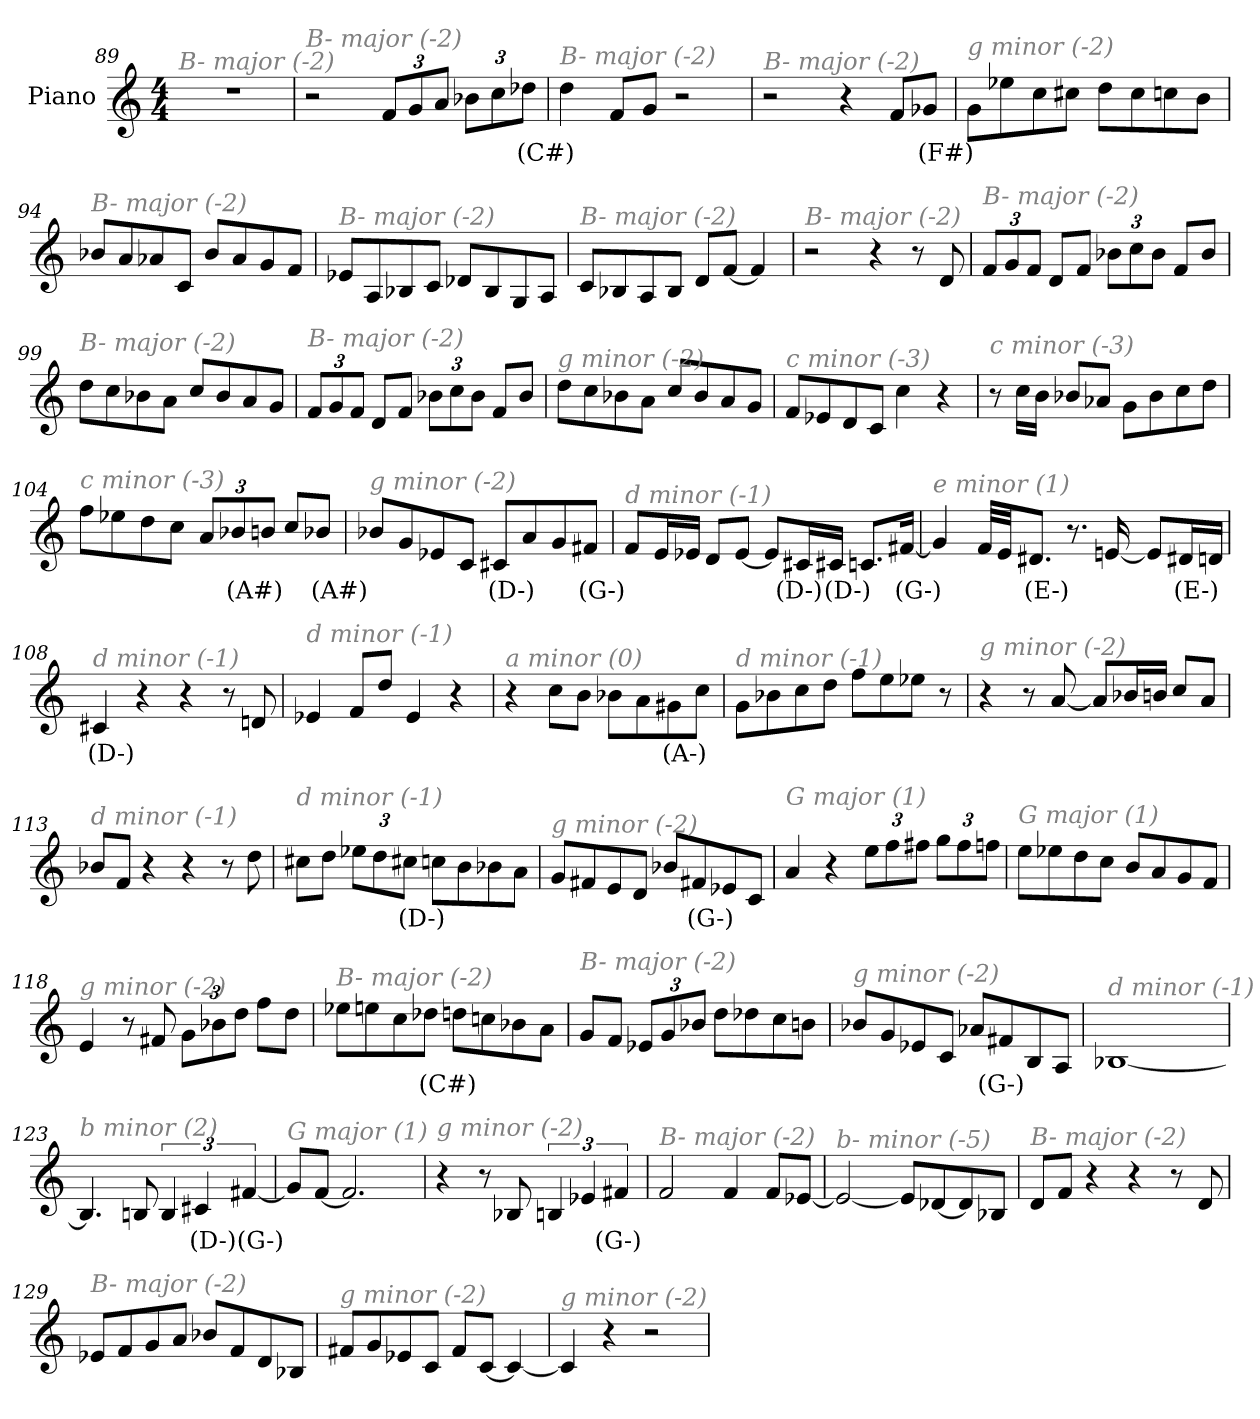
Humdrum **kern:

**kern	**text
*part1	*part1
*staff1	*staff1
*I"Piano	*
*I'Pno	*
*clefG2	*
*k[]	*
*M4/4	*
=89	=89
!LO:TX:i:color=#808080:t=B- major (-2)	!
1r	.
=90	=90
!LO:TX:i:color=#808080:t=B- major (-2)	!
2r	.
*Xbrackettup	*
12f/L	.
12g/	.
12a/J	.
12b-X\L	.
12cc\	.
12dd-Xi\J	(C#)
!!LO:PB:g=z
=91	=91
!LO:TX:i:color=#808080:t=B- major (-2)	!
4dd\	.
8f/L	.
8g/J	.
2r	.
=92	=92
!LO:TX:i:color=#808080:t=B- major (-2)	!
2r	.
4r	.
8f/L	.
8g-Xi/J	(F#)
=93	=93
!LO:TX:i:color=#808080:t=g minor (-2)	!
8g\L	.
8ee-X\	.
8cc\	.
8cc#X\J	.
8dd\L	.
8cc#\	.
8ccn\	.
8b\J	.
=94	=94
!LO:TX:i:color=#808080:t=B- major (-2)	!
8b-X/L	.
8a/	.
8a-X/	.
8c/J	.
8b-/L	.
8a-/	.
8g/	.
8f/J	.
=95	=95
!LO:TX:i:color=#808080:t=B- major (-2)	!
8e-X/L	.
8A/	.
8B-X/	.
8c/J	.
8d-X/L	.
8B-/	.
8G/	.
8A/J	.
!!LO:LB:g=z
=96	=96
!LO:TX:i:color=#808080:t=B- major (-2)	!
8c/L	.
8B-X/	.
8A/	.
8B-/J	.
8d/L	.
[8f/J	.
4f/]	.
=97	=97
!LO:TX:i:color=#808080:t=B- major (-2)	!
2r	.
4r	.
8r	.
8d/	.
=98	=98
!LO:TX:i:color=#808080:t=B- major (-2)	!
12f/L	.
12g/	.
12f/J	.
8d/L	.
8f/J	.
12b-X\L	.
12cc\	.
12b-\J	.
8f/L	.
8b-/J	.
=99	=99
!LO:TX:i:color=#808080:t=B- major (-2)	!
8dd\L	.
8cc\	.
8b-X\	.
8a\J	.
8cc/L	.
8b-/	.
8a/	.
8g/J	.
!!LO:LB:g=z
=100	=100
!LO:TX:i:color=#808080:t=B- major (-2)	!
12f/L	.
12g/	.
12f/J	.
8d/L	.
8f/J	.
12b-X\L	.
12cc\	.
12b-\J	.
8f/L	.
8b-/J	.
=101	=101
!LO:TX:i:color=#808080:t=g minor (-2)	!
8dd\L	.
8cc\	.
8b-X\	.
8a\J	.
8cc/L	.
8b-/	.
8a/	.
8g/J	.
=102	=102
!LO:TX:i:color=#808080:t=c minor (-3)	!
8f/L	.
8e-X/	.
8d/	.
8c/J	.
4cc\	.
4r	.
=103	=103
!LO:TX:i:color=#808080:t=c minor (-3)	!
8r	.
16cc\LL	.
16b\JJ	.
8b-X/L	.
8a-X/J	.
8g\L	.
8b-\	.
8cc\	.
8dd\J	.
!!LO:LB:g=z
=104	=104
!LO:TX:i:color=#808080:t=c minor (-3)	!
8ff\L	.
8ee-X\	.
8dd\	.
8cc\J	.
12a/L	.
12b-Xi/	(A#)
12b/J	.
8cc/L	.
8b-Xi/J	(A#)
=105	=105
!LO:TX:i:color=#808080:t=g minor (-2)	!
8b-X/L	.
8g/	.
8e-X/	.
8c/J	.
8c#Xi/L	(D-)
8a/	.
8g/	.
8f#Xi/J	(G-)
=106	=106
!LO:TX:i:color=#808080:t=d minor (-1)	!
8f/L	.
16e/L	.
16e-X/JJ	.
8d/L	.
[8e-/J	.
8e-/L]	.
16c#Xi/L	(D-)
16c#Xi/JJ	(D-)
8.c/L	.
[16f#Xi/Jk	(G-)
!!LO:LB:g=z
=107	=107
!LO:TX:i:color=#808080:t=e minor (1)	!
4g-/]	.
32f/LLL	.
32e/JJ	.
8.d#Xi/J	(E-)
8.r	.
[16en/	.
8e/L]	.
16d#Xi/L	(E-)
16d/JJ	.
=108	=108
!LO:TX:i:color=#808080:t=d minor (-1)	!
4c#Xi/	(D-)
4r	.
4r	.
8r	.
8dn/	.
=109	=109
!LO:TX:i:color=#808080:t=d minor (-1)	!
4e-X/	.
8f/L	.
8dd/J	.
4e-/	.
4r	.
=110	=110
!LO:TX:i:color=#808080:t=a minor (0)	!
4r	.
8cc\L	.
8b\J	.
8b-X\L	.
8a\	.
8g#Xi\	(A-)
8cc\J	.
!!LO:LB:g=z
=111	=111
!LO:TX:i:color=#808080:t=d minor (-1)	!
8g\L	.
8b-X\	.
8cc\	.
8dd\J	.
8ff\L	.
8ee\	.
8ee-X\J	.
8r	.
=112	=112
!LO:TX:i:color=#808080:t=g minor (-2)	!
4r	.
8r	.
[8a/	.
8a/L]	.
16b-X/L	.
16bn/JJ	.
8cc/L	.
8a/J	.
=113	=113
!LO:TX:i:color=#808080:t=d minor (-1)	!
8b-X/L	.
8f/J	.
4r	.
4r	.
8r	.
8dd\	.
=114	=114
!LO:TX:i:color=#808080:t=d minor (-1)	!
8cc#X\L	.
8dd\J	.
12ee-X\L	.
12dd\	.
12cc#Xi\J	(D-)
8ccn\L	.
8b\	.
8b-X\	.
8a\J	.
!!LO:LB:g=z
=115	=115
!LO:TX:i:color=#808080:t=g minor (-2)	!
8g/L	.
8f#X/	.
8e/	.
8d/J	.
8b-X/L	.
8f#Xi/	(G-)
8e-X/	.
8c/J	.
=116	=116
!LO:TX:i:color=#808080:t=G major (1)	!
4a/	.
4r	.
12ee\L	.
12ff\	.
12ff#X\J	.
12gg\L	.
12ff#\	.
12ffn\J	.
=117	=117
!LO:TX:i:color=#808080:t=G major (1)	!
8ee\L	.
8ee-X\	.
8dd\	.
8cc\J	.
8b/L	.
8a/	.
8g/	.
8f/J	.
=118	=118
!LO:TX:i:color=#808080:t=g minor (-2)	!
4e/	.
8r	.
8f#X/	.
12g\L	.
12b-X\	.
12dd\J	.
8ff\L	.
8dd\J	.
!!LO:LB:g=z
=119	=119
!LO:TX:i:color=#808080:t=B- major (-2)	!
8ee-X\L	.
8een\	.
8cc\	.
8dd-Xi\J	(C#)
8dd\L	.
8ccn\	.
8b-X\	.
8a\J	.
=120	=120
!LO:TX:i:color=#808080:t=B- major (-2)	!
8g/L	.
8f/J	.
12e-X/L	.
12g/	.
12b-X/J	.
8dd\L	.
8dd-X\	.
8cc\	.
8bn\J	.
=121	=121
!LO:TX:i:color=#808080:t=g minor (-2)	!
8b-X/L	.
8g/	.
8e-X/	.
8c/J	.
8a-X/L	.
8f#Xi/	(G-)
8B/	.
8A/J	.
=122	=122
!LO:TX:i:color=#808080:t=d minor (-1)	!
[1B-X	.
=123	=123
!LO:TX:i:color=#808080:t=b minor (2)	!
4.B-/]	.
8Bn/	.
*brackettup	*
6B/	.
6c#Xi/	(D-)
[6f#Xi/	(G-)
!!LO:LB:g=z
=124	=124
!LO:TX:i:color=#808080:t=G major (1)	!
8g-/L]	.
[8f/J	.
2.f/]	.
=125	=125
!LO:TX:i:color=#808080:t=g minor (-2)	!
4r	.
8r	.
8B-X/	.
6Bn/	.
6e-X/	.
6f#Xi/	(G-)
=126	=126
!LO:TX:i:color=#808080:t=B- major (-2)	!
2f/	.
4f/	.
8f/L	.
[8e-X/J	.
=127	=127
!LO:TX:i:color=#808080:t=b- minor (-5)	!
2e-/_	.
8e-/L]	.
[8d-X/	.
8d-/]	.
8B-X/J	.
=128	=128
!LO:TX:i:color=#808080:t=B- major (-2)	!
8d/L	.
8f/J	.
4r	.
4r	.
8r	.
8d/	.
!!LO:LB:g=z
=129	=129
!LO:TX:i:color=#808080:t=B- major (-2)	!
8e-X/L	.
8f/	.
8g/	.
8a/J	.
8b-X/L	.
8f/	.
8d/	.
8B-X/J	.
!!LO:LB:g=z
=130	=130
!LO:TX:i:color=#808080:t=g minor (-2)	!
8f#X/L	.
8g/	.
8e-X/	.
8c/J	.
8f#/L	.
[8c/J	.
4c/_	.
=131	=131
!LO:TX:i:color=#808080:t=g minor (-2)	!
4c/]	.
4r	.
2r	.
=	=
*-	*-
